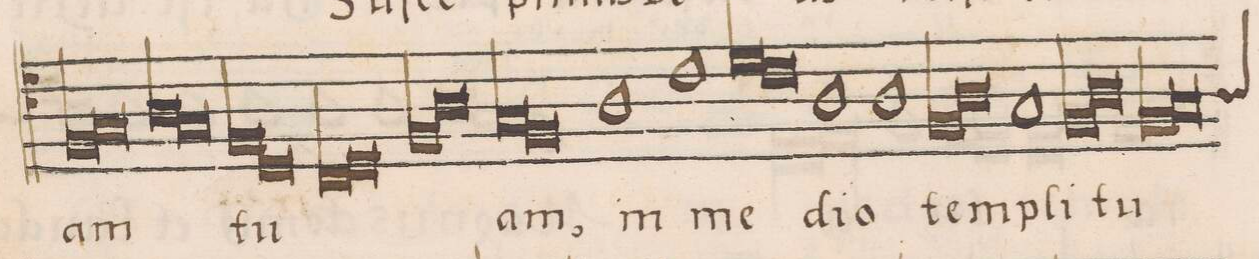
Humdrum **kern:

**kern	**text
*I"TENOR	*
*clefC4	*
*k[b-]	*
*met(C)	*
*M2/1	*
1F/	-am
1G/	.
*Xlig	*
=10-	=10-
*lig	*
1A\	.
1G/	.
*Xlig	*
=11-	=11-
*lig	*
1F/	tu-
1D/	.
*Xlig	*
=12-	=12-
*lig	*
1C/	.
1D/	.
*Xlig	*
=13-	=13-
*lig	*
1F/	.
1A\	.
*Xlig	*
=14-	=14-
*lig	*
1G/	-am,
1F/	.
*Xlig	*
=15-	=15-
1A\	in
1c\	me-
=16-	=16-
*lig	*
1d\	.
1c\	.
*Xlig	*
=17-	=17-
1A\	-di-
1A\	-o
=18-	=18-
*lig	*
1F/	tem-
1A\	.
*Xlig	*
=19-	=19-
1G/	-pli
*lig	*
1F/	tu-
=20-	=20-
1A\	.
*Xlig	*
*lig	*
1F/	.
=21-	=21-
*custos:A	*
1G/	.
*Xlig	*
*lig	*
*-	*-
